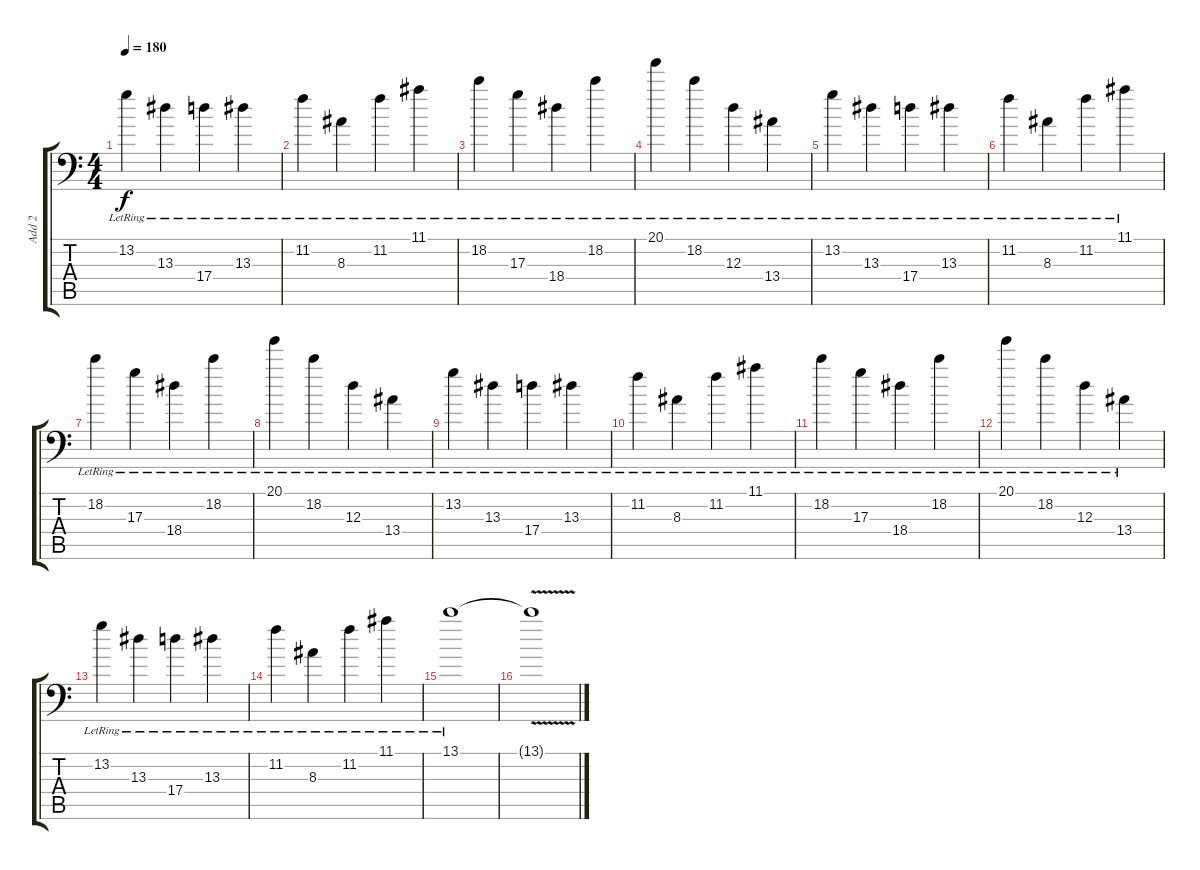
\track ("Add 2" "Add 2") {instrument distortionguitar}
\staff {score tabs}
\tuning (B3 Gb3 D3 A2 E2 A1) {hide}
\ts (4 4)
\tempo 180
\clef f4
\ks c
13.2{lr}.4{dy f} 13.3{lr}.4 17.4{lr}.4 13.3{lr}.4 |
11.2{lr}.4 8.3{lr}.4 11.2{lr}.4 11.1{lr}.4 |
18.2{lr}.4 17.3{lr}.4 18.4{lr}.4 18.2{lr}.4 |
20.1{lr}.4 18.2{lr}.4 12.3{lr}.4 13.4{lr}.4 |
13.2{lr}.4 13.3{lr}.4 17.4{lr}.4 13.3{lr}.4 |
11.2{lr}.4 8.3{lr}.4 11.2{lr}.4 11.1{lr}.4 |
18.2{lr}.4 17.3{lr}.4 18.4{lr}.4 18.2{lr}.4 |
20.1{lr}.4 18.2{lr}.4 12.3{lr}.4 13.4{lr}.4 |
13.2{lr}.4 13.3{lr}.4 17.4{lr}.4 13.3{lr}.4 |
11.2{lr}.4 8.3{lr}.4 11.2{lr}.4 11.1{lr}.4 |
18.2{lr}.4 17.3{lr}.4 18.4{lr}.4 18.2{lr}.4 |
20.1{lr}.4 18.2{lr}.4 12.3{lr}.4 13.4{lr}.4 |
13.2{lr}.4 13.3{lr}.4 17.4{lr}.4 13.3{lr}.4 |
11.2{lr}.4 8.3{lr}.4 11.2{lr}.4 11.1{lr}.4 |
13.1{lr}.1 |
13.1{v t}.1
